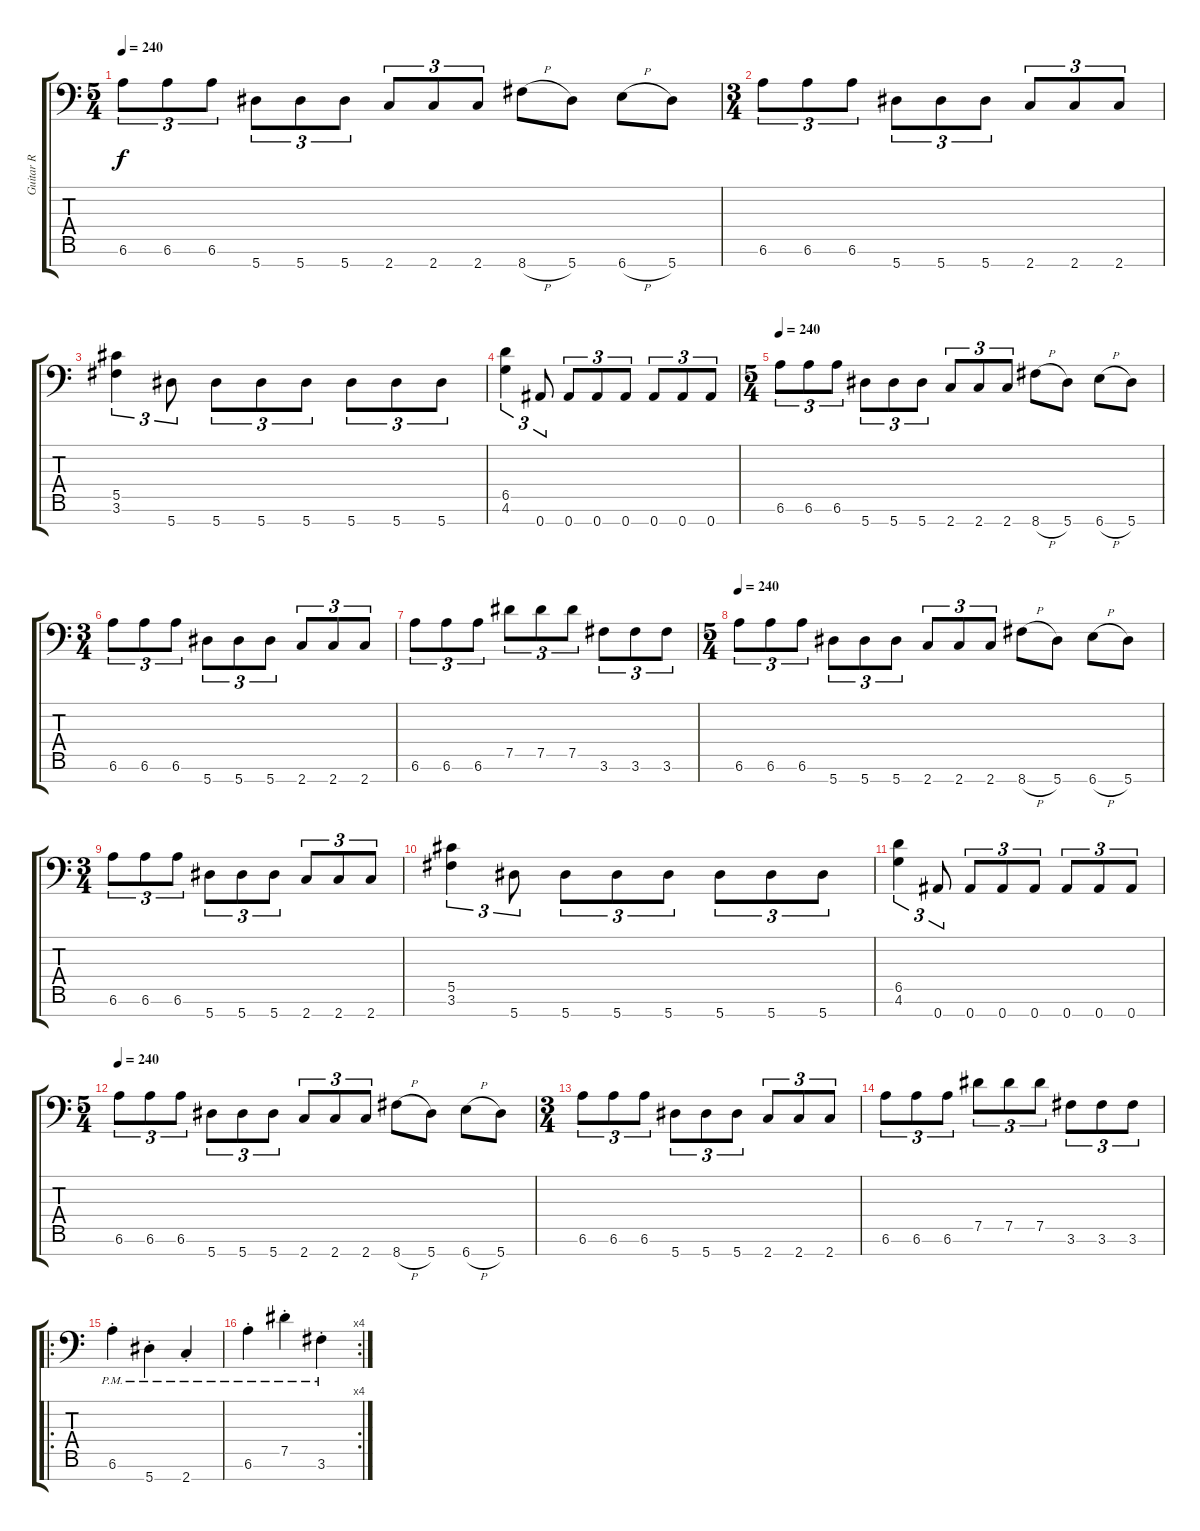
\track ("Guitar R" "Guitar R") {instrument distortionguitar}
\staff {score tabs}
\tuning (Eb4 Bb3 Gb3 Db3 Ab2 Eb2 Bb1) {hide}
\ts (5 4)
\tempo 250
\tempo 240
\clef f4
\ks c
6.6.8{tu (3 2) dy f} 6.6.8{tu (3 2)} 6.6.8{tu (3 2)} 5.7.8{tu (3 2)} 5.7.8{tu (3 2)} 5.7.8{tu (3 2)} 2.7.8{tu (3 2)} 2.7.8{tu (3 2)} 2.7.8{tu (3 2)} 8.7{h}.8 5.7.8 6.7{h}.8 5.7.8 |
\ts (3 4)
6.6.8{tu (3 2)} 6.6.8{tu (3 2)} 6.6.8{tu (3 2)} 5.7.8{tu (3 2)} 5.7.8{tu (3 2)} 5.7.8{tu (3 2)} 2.7.8{tu (3 2)} 2.7.8{tu (3 2)} 2.7.8{tu (3 2)} |
(5.5 3.6).4{tu (3 2)} 5.7.8{tu (3 2)} 5.7.8{tu (3 2)} 5.7.8{tu (3 2)} 5.7.8{tu (3 2)} 5.7.8{tu (3 2)} 5.7.8{tu (3 2)} 5.7.8{tu (3 2)} |
(6.5 4.6).4{tu (3 2)} 0.7.8{tu (3 2)} 0.7.8{tu (3 2)} 0.7.8{tu (3 2)} 0.7.8{tu (3 2)} 0.7.8{tu (3 2)} 0.7.8{tu (3 2)} 0.7.8{tu (3 2)} |
\ts (5 4)
\tempo 240
6.6.8{tu (3 2)} 6.6.8{tu (3 2)} 6.6.8{tu (3 2)} 5.7.8{tu (3 2)} 5.7.8{tu (3 2)} 5.7.8{tu (3 2)} 2.7.8{tu (3 2)} 2.7.8{tu (3 2)} 2.7.8{tu (3 2)} 8.7{h}.8 5.7.8 6.7{h}.8 5.7.8 |
\ts (3 4)
6.6.8{tu (3 2)} 6.6.8{tu (3 2)} 6.6.8{tu (3 2)} 5.7.8{tu (3 2)} 5.7.8{tu (3 2)} 5.7.8{tu (3 2)} 2.7.8{tu (3 2)} 2.7.8{tu (3 2)} 2.7.8{tu (3 2)} |
6.6.8{tu (3 2)} 6.6.8{tu (3 2)} 6.6.8{tu (3 2)} 7.5.8{tu (3 2)} 7.5.8{tu (3 2)} 7.5.8{tu (3 2)} 3.6.8{tu (3 2)} 3.6.8{tu (3 2)} 3.6.8{tu (3 2)} |
\ts (5 4)
\tempo 240
6.6.8{tu (3 2)} 6.6.8{tu (3 2)} 6.6.8{tu (3 2)} 5.7.8{tu (3 2)} 5.7.8{tu (3 2)} 5.7.8{tu (3 2)} 2.7.8{tu (3 2)} 2.7.8{tu (3 2)} 2.7.8{tu (3 2)} 8.7{h}.8 5.7.8 6.7{h}.8 5.7.8 |
\ts (3 4)
6.6.8{tu (3 2)} 6.6.8{tu (3 2)} 6.6.8{tu (3 2)} 5.7.8{tu (3 2)} 5.7.8{tu (3 2)} 5.7.8{tu (3 2)} 2.7.8{tu (3 2)} 2.7.8{tu (3 2)} 2.7.8{tu (3 2)} |
(5.5 3.6).4{tu (3 2)} 5.7.8{tu (3 2)} 5.7.8{tu (3 2)} 5.7.8{tu (3 2)} 5.7.8{tu (3 2)} 5.7.8{tu (3 2)} 5.7.8{tu (3 2)} 5.7.8{tu (3 2)} |
(6.5 4.6).4{tu (3 2)} 0.7.8{tu (3 2)} 0.7.8{tu (3 2)} 0.7.8{tu (3 2)} 0.7.8{tu (3 2)} 0.7.8{tu (3 2)} 0.7.8{tu (3 2)} 0.7.8{tu (3 2)} |
\ts (5 4)
\tempo 240
6.6.8{tu (3 2)} 6.6.8{tu (3 2)} 6.6.8{tu (3 2)} 5.7.8{tu (3 2)} 5.7.8{tu (3 2)} 5.7.8{tu (3 2)} 2.7.8{tu (3 2)} 2.7.8{tu (3 2)} 2.7.8{tu (3 2)} 8.7{h}.8 5.7.8 6.7{h}.8 5.7.8 |
\ts (3 4)
6.6.8{tu (3 2)} 6.6.8{tu (3 2)} 6.6.8{tu (3 2)} 5.7.8{tu (3 2)} 5.7.8{tu (3 2)} 5.7.8{tu (3 2)} 2.7.8{tu (3 2)} 2.7.8{tu (3 2)} 2.7.8{tu (3 2)} |
6.6.8{tu (3 2)} 6.6.8{tu (3 2)} 6.6.8{tu (3 2)} 7.5.8{tu (3 2)} 7.5.8{tu (3 2)} 7.5.8{tu (3 2)} 3.6.8{tu (3 2)} 3.6.8{tu (3 2)} 3.6.8{tu (3 2)} |
\ro
6.6{pm st}.4 5.7{pm st}.4 2.7{pm st}.4 |
\rc 4
6.6{pm st}.4 7.5{pm st}.4 3.6{pm st}.4
